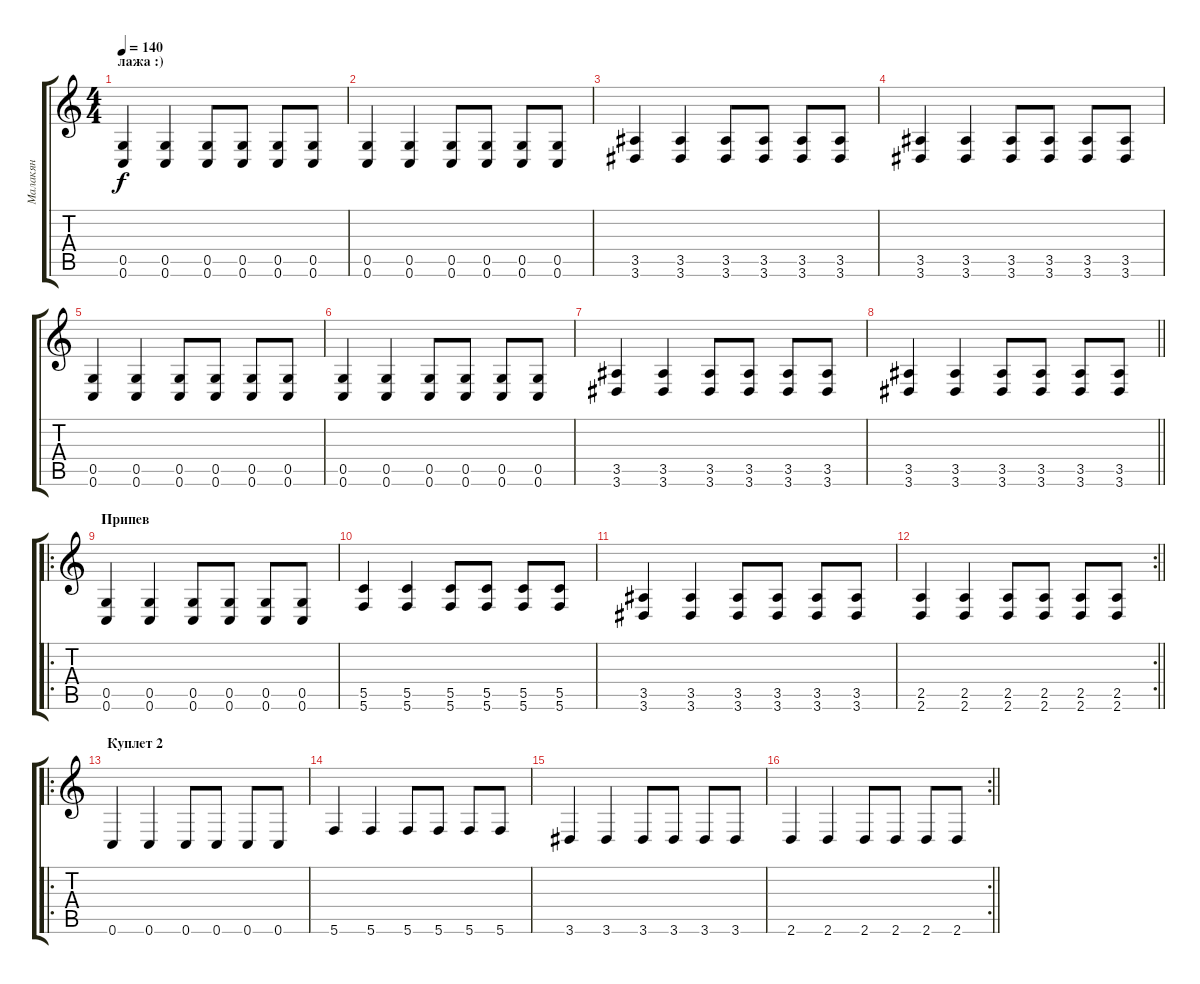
\track ("Малакян" "Малакян") {instrument overdrivenguitar}
\staff {score tabs}
\tuning (D4 A3 F3 C3 G2 C2) {hide}
\ts (4 4)
\section ("" "лажа :)")
\tempo 140
\clef g2
\ks c
(0.5 0.6).4{dy f} (0.5 0.6).4 (0.5 0.6).8 (0.5 0.6).8 (0.5 0.6).8 (0.5 0.6).8 |
(0.5 0.6).4 (0.5 0.6).4 (0.5 0.6).8 (0.5 0.6).8 (0.5 0.6).8 (0.5 0.6).8 |
(3.5 3.6).4 (3.5 3.6).4 (3.5 3.6).8 (3.5 3.6).8 (3.5 3.6).8 (3.5 3.6).8 |
(3.5 3.6).4 (3.5 3.6).4 (3.5 3.6).8 (3.5 3.6).8 (3.5 3.6).8 (3.5 3.6).8 |
(0.5 0.6).4 (0.5 0.6).4 (0.5 0.6).8 (0.5 0.6).8 (0.5 0.6).8 (0.5 0.6).8 |
(0.5 0.6).4 (0.5 0.6).4 (0.5 0.6).8 (0.5 0.6).8 (0.5 0.6).8 (0.5 0.6).8 |
(3.5 3.6).4 (3.5 3.6).4 (3.5 3.6).8 (3.5 3.6).8 (3.5 3.6).8 (3.5 3.6).8 |
\barLineRight lightlight
(3.5 3.6).4 (3.5 3.6).4 (3.5 3.6).8 (3.5 3.6).8 (3.5 3.6).8 (3.5 3.6).8 |
\ro
\section ("" "Припев")
(0.5 0.6).4 (0.5 0.6).4 (0.5 0.6).8 (0.5 0.6).8 (0.5 0.6).8 (0.5 0.6).8 |
(5.5 5.6).4 (5.5 5.6).4 (5.5 5.6).8 (5.5 5.6).8 (5.5 5.6).8 (5.5 5.6).8 |
(3.5 3.6).4 (3.5 3.6).4 (3.5 3.6).8 (3.5 3.6).8 (3.5 3.6).8 (3.5 3.6).8 |
\rc 2
\barLineRight lightlight
(2.5 2.6).4 (2.5 2.6).4 (2.5 2.6).8 (2.5 2.6).8 (2.5 2.6).8 (2.5 2.6).8 |
\ro
\section ("" "Куплет 2")
0.6.4 0.6.4 0.6.8 0.6.8 0.6.8 0.6.8 |
5.6.4 5.6.4 5.6.8 5.6.8 5.6.8 5.6.8 |
3.6.4 3.6.4 3.6.8 3.6.8 3.6.8 3.6.8 |
\rc 2
\barLineRight lightlight
2.6.4 2.6.4 2.6.8 2.6.8 2.6.8 2.6.8
